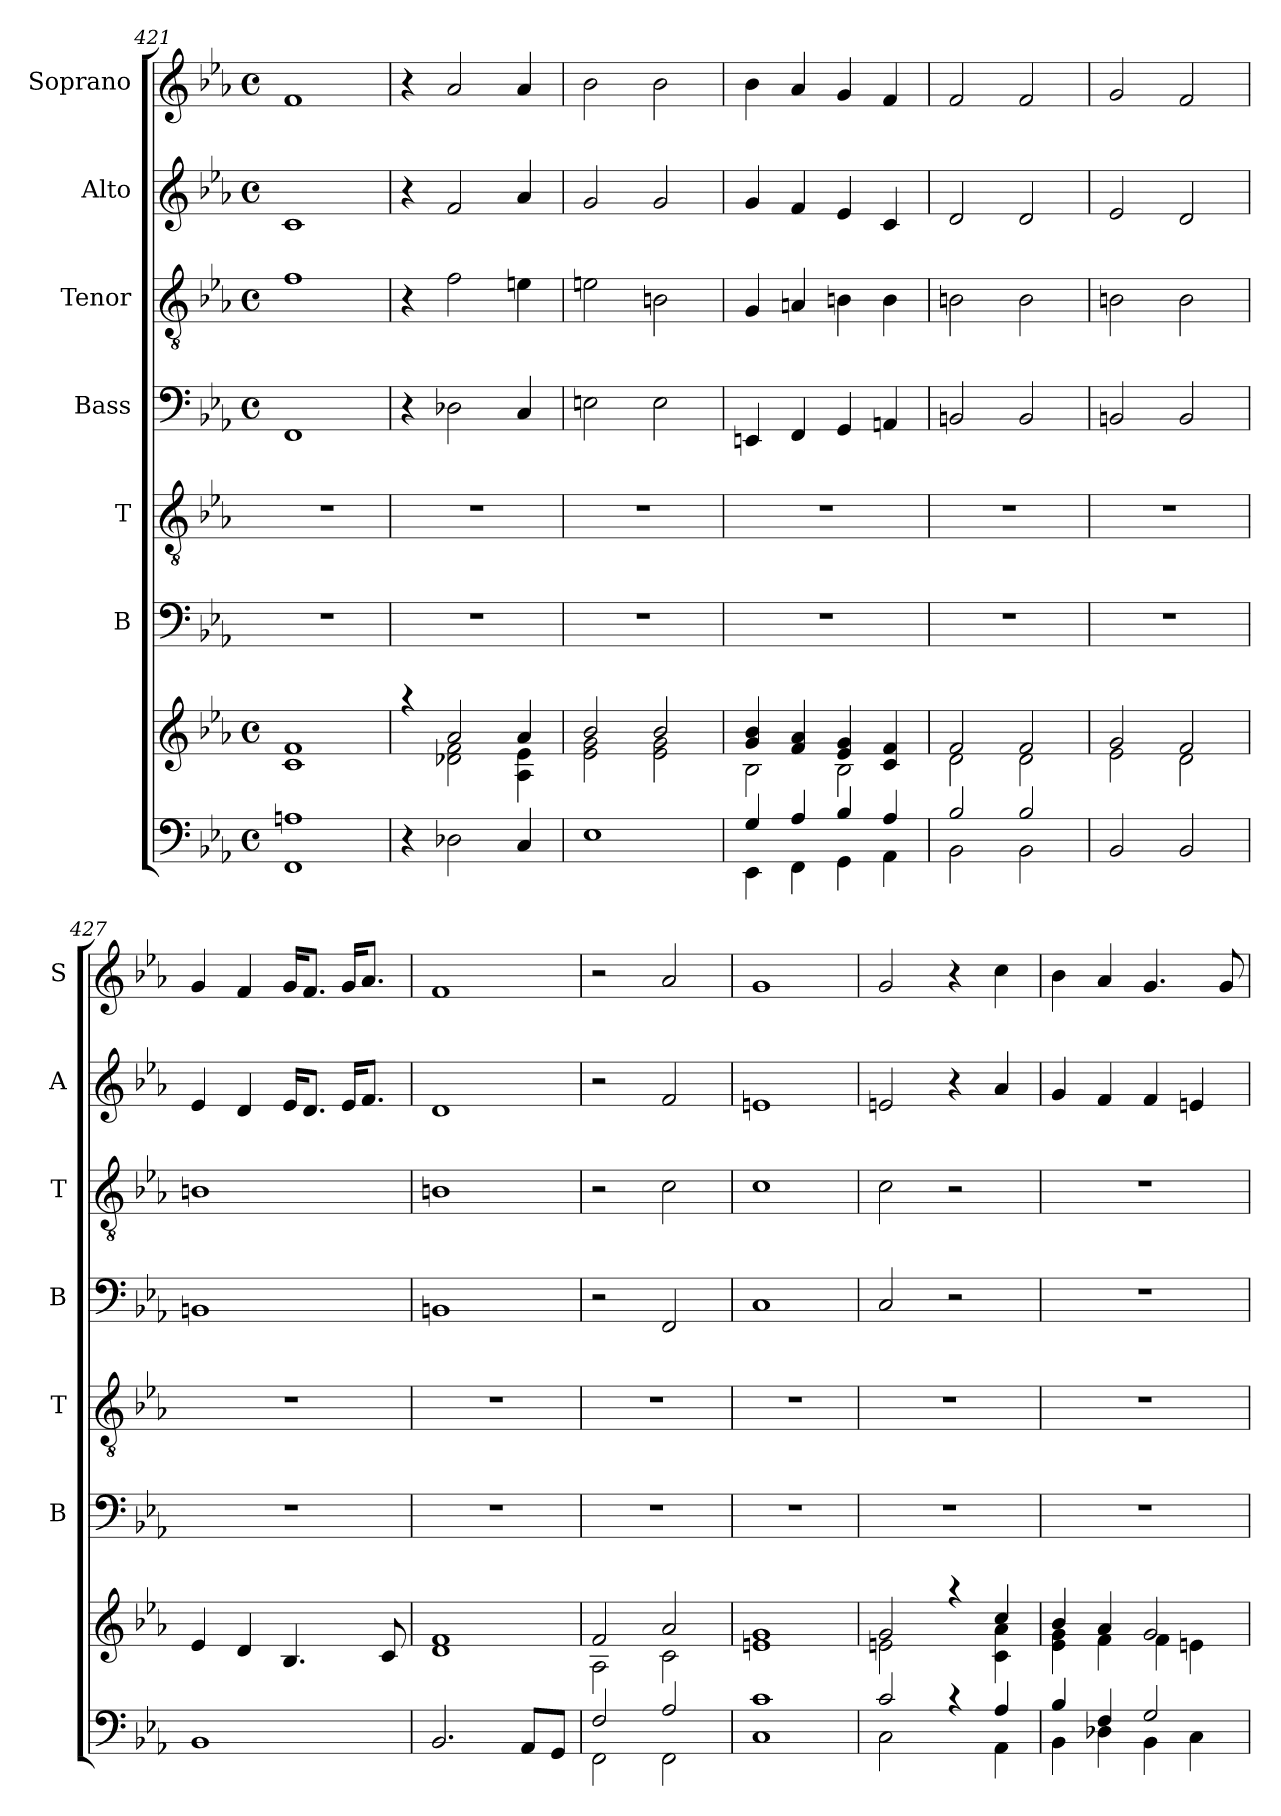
**kern	**kern	**kern	**kern	**kern	**kern	**kern	**kern
*part8	*part7	*part6	*part5	*part4	*part3	*part2	*part1
*staff8	*staff7	*staff6	*staff5	*staff4	*staff3	*staff2	*staff1
*	*	*I"B	*I"T	*I"Bass	*I"Tenor	*I"Alto	*I"Soprano
*	*	*I'B	*I'T	*I'B	*I'T	*I'A	*I'S
*clefF4	*clefG2	*clefF4	*clefGv2	*clefF4	*clefGv2	*clefG2	*clefG2
*k[b-e-a-]	*k[b-e-a-]	*k[b-e-a-]	*k[b-e-a-]	*k[b-e-a-]	*k[b-e-a-]	*k[b-e-a-]	*k[b-e-a-]
*E-:	*E-:	*E-:	*E-:	*E-:	*E-:	*E-:	*E-:
*M4/4	*M4/4	*	*	*M4/4	*M4/4	*M4/4	*M4/4
*met(c)	*met(c)	*	*	*met(c)	*met(c)	*met(c)	*met(c)
=421	=421	=421	=421	=421	=421	=421	=421
1FF 1An	1c 1f	1r	1r	1FF	1f	1c	1f
=422	=422	=422	=422	=422	=422	=422	=422
*	*^	*	*	*	*	*	*
4r	4raa	4ryy	1r	1r	4r	4r	4r	4r
2D-X\	2a-/	2d-X\ 2f\	.	.	2D-X\	2f\	2f/	2a-/
4C/	4a-/	4A-\ 4e-\	.	.	4C/	4e\	4a-/	4a-/
=423	=423	=423	=423	=423	=423	=423	=423	=423
1E-	2b-/	2e-\ 2g\	1r	1r	2E\	2e\	2g/	2b-\
.	2b-/	2e-\ 2g\	.	.	2E\	2B\	2g/	2b-\
!!LO:PB:g=z
=424	=424	=424	=424	=424	=424	=424	=424	=424
*^	*	*	*	*	*	*	*	*
4G/	4EE-\	4g/ 4b-/	2B-\	1r	1r	4EE/	4G/	4g/	4b-\
4A-/	4FF\	4f/ 4a-/	.	.	.	4FF/	4A/	4f/	4a-/
4B-/	4GG\	4e-/ 4g/	2B-\	.	.	4GG/	4B\	4e-/	4g/
4A-/	4AA-\	4c/ 4f/	.	.	.	4AA/	4B\	4c/	4f/
=425	=425	=425	=425	=425	=425	=425	=425	=425	=425
2B-/	2BB-\	2f/	2d\	1r	1r	2BB/	2B\	2d/	2f/
2B-/	2BB-\	2f/	2d\	.	.	2BB/	2B\	2d/	2f/
*v	*v	*	*	*	*	*	*	*	*
=426	=426	=426	=426	=426	=426	=426	=426	=426
2BB-/	2g/	2e-\	1r	1r	2BB/	2B\	2e-/	2g/
2BB-/	2f/	2d\	.	.	2BB/	2B\	2d/	2f/
*	*v	*v	*	*	*	*	*	*
=427	=427	=427	=427	=427	=427	=427	=427
1BB-	4e-/	1r	1r	1BB	1B	4e-/	4g/
.	4d/	.	.	.	.	4d/	4f/
.	4.B-/	.	.	.	.	16e-/KL	16g/KL
.	.	.	.	.	.	8.d/J	8.f/J
.	.	.	.	.	.	16e-/KL	16g/KL
.	.	.	.	.	.	8.f/J	8.a-/J
.	8c/	.	.	.	.	.	.
=428	=428	=428	=428	=428	=428	=428	=428
2.BB-/	1d 1f	1r	1r	1BB	1B	1d	1f
8AA-/L	.	.	.	.	.	.	.
8GG/J	.	.	.	.	.	.	.
!!LO:PB:g=z
=429	=429	=429	=429	=429	=429	=429	=429
*^	*^	*	*	*	*	*	*
2F/	2FF\	2f/	2A-\	1r	1r	2r	2r	2r	2r
2A-/	2FF\	2a-/	2c\	.	.	2FF/	2c\	2f/	2a-/
*v	*v	*	*	*	*	*	*	*	*
*	*v	*v	*	*	*	*	*	*
=430	=430	=430	=430	=430	=430	=430	=430
1C 1c	1en 1g	1r	1r	1C	1c	1en	1g
=431	=431	=431	=431	=431	=431	=431	=431
*^	*^	*	*	*	*	*	*
2c/	2C\	2g/	2en\	1r	1r	2C/	2c\	2en/	2g/
4rc	4ryy	4raa	4ryy	.	.	2r	2r	4r	4r
4A-/	4AA-\	4cc/	4c\ 4a-\	.	.	.	.	4a-/	4cc\
=432	=432	=432	=432	=432	=432	=432	=432	=432	=432
4B-/	4BB-\	4b-/	4e-\ 4g\	1r	1r	1r	1r	4g/	4b-\
4F/	4D-X\	4a-/	4f\	.	.	.	.	4f/	4a-/
2G/	4BB-\	2g/	4f\	.	.	.	.	4f/	4.g/
.	4C\	.	4en\	.	.	.	.	4en/	.
.	.	.	.	.	.	.	.	.	8g/
*v	*v	*	*	*	*	*	*	*	*
*	*v	*v	*	*	*	*	*	*
=	=	=	=	=	=	=	=
*-	*-	*-	*-	*-	*-	*-	*-
